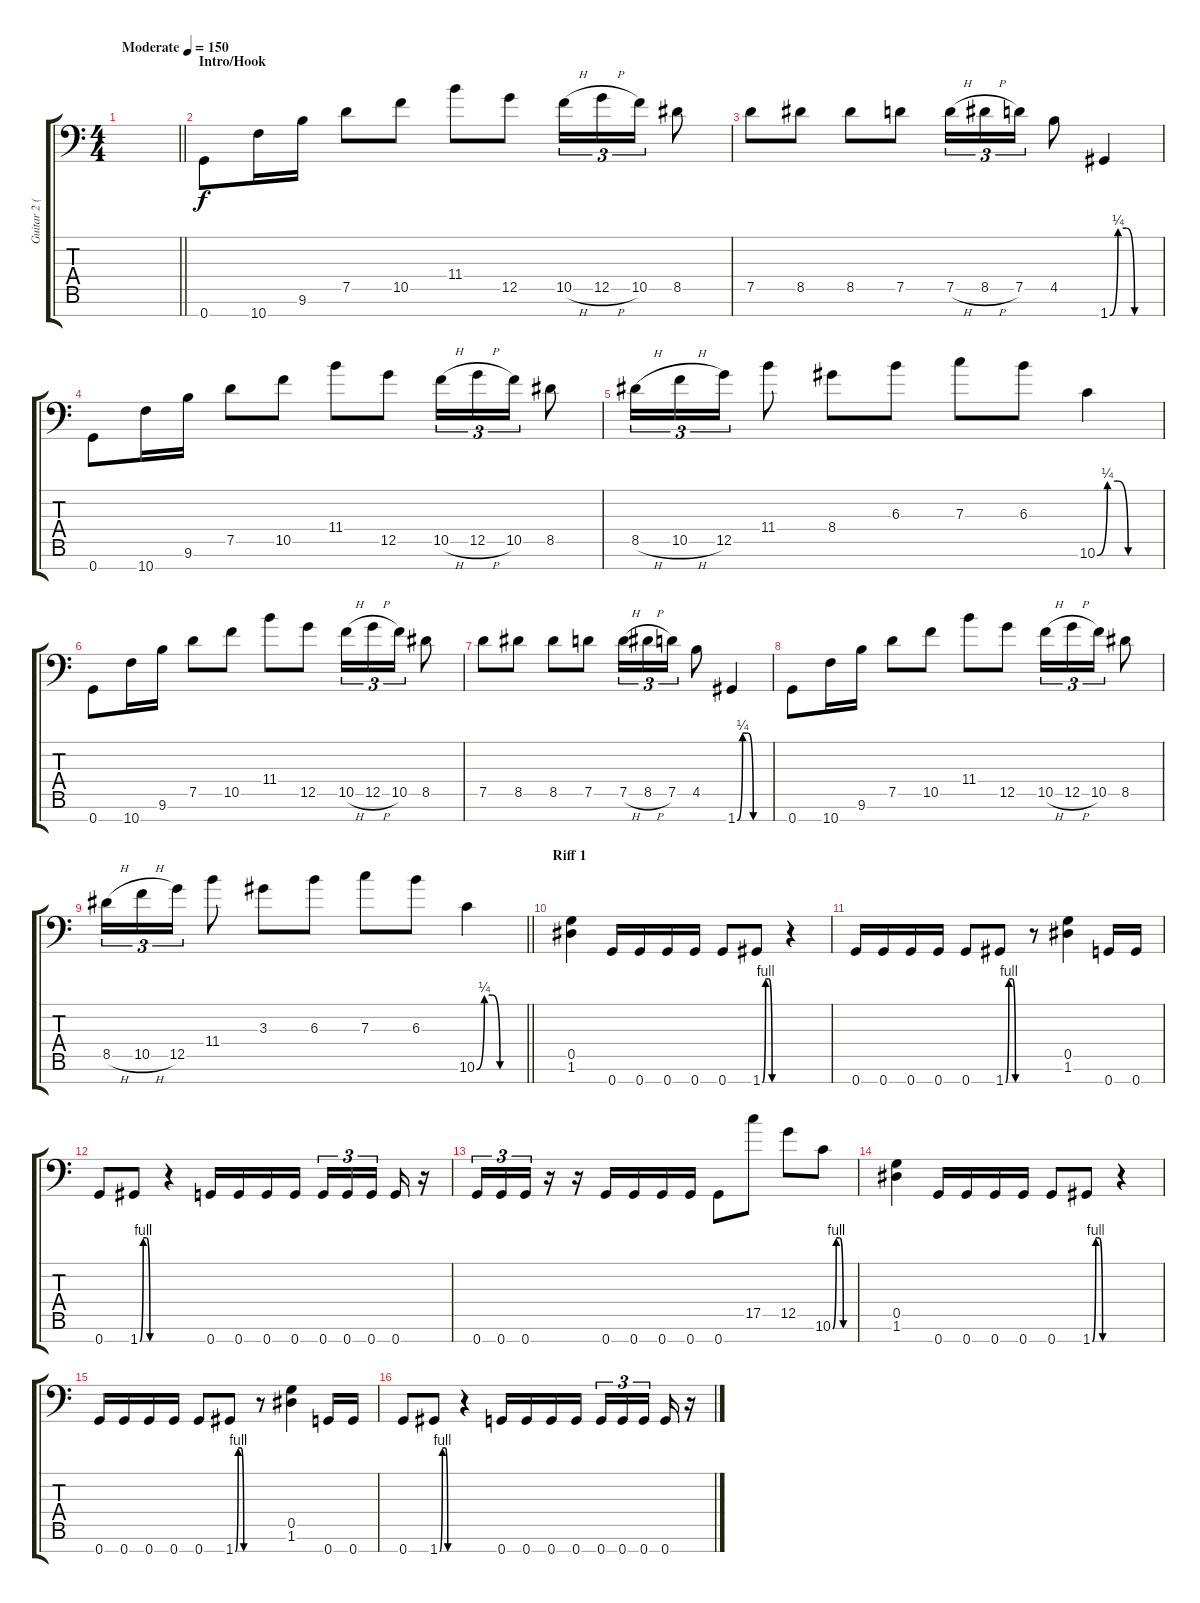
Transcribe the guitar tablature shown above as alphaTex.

\track ("Guitar 2 (Not Nessesary)" "Guitar 2 (") {instrument distortionguitar}
\staff {score tabs}
\tuning (D4 A3 F3 C3 G2 D2 G1) {hide}
\ts (4 4)
\tempo (150 "Moderate")
\clef f4
\barLineRight lightlight
\ks c
|
\section ("" "Intro/Hook")
0.7.8 10.7.16 9.6.16 7.5.8 10.5.8 11.4.8 12.5.8 10.5{h}.16{tu (3 2)} 12.5{h}.16{tu (3 2)} 10.5.16{tu (3 2)} 8.5.8 |
7.5.8 8.5.8 8.5.8 7.5.8 7.5{h}.16{tu (3 2)} 8.5{h}.16{tu (3 2)} 7.5.16{tu (3 2)} 4.5.8 1.7{be (custom 0 0 10 1 20 1 30 0 60 0)}.4 |
0.7.8 10.7.16 9.6.16 7.5.8 10.5.8 11.4.8 12.5.8 10.5{h}.16{tu (3 2)} 12.5{h}.16{tu (3 2)} 10.5.16{tu (3 2)} 8.5.8 |
8.5{h}.16{tu (3 2)} 10.5{h}.16{tu (3 2)} 12.5.16{tu (3 2)} 11.4.8 8.4.8 6.3.8 7.3.8 6.3.8 10.6{be (custom 0 0 10 1 20 1 30 0 60 0)}.4 |
0.7.8 10.7.16 9.6.16 7.5.8 10.5.8 11.4.8 12.5.8 10.5{h}.16{tu (3 2)} 12.5{h}.16{tu (3 2)} 10.5.16{tu (3 2)} 8.5.8 |
7.5.8 8.5.8 8.5.8 7.5.8 7.5{h}.16{tu (3 2)} 8.5{h}.16{tu (3 2)} 7.5.16{tu (3 2)} 4.5.8 1.7{be (custom 0 0 10 1 20 1 30 0 60 0)}.4 |
0.7.8 10.7.16 9.6.16 7.5.8 10.5.8 11.4.8 12.5.8 10.5{h}.16{tu (3 2)} 12.5{h}.16{tu (3 2)} 10.5.16{tu (3 2)} 8.5.8 |
\barLineRight lightlight
8.5{h}.16{tu (3 2)} 10.5{h}.16{tu (3 2)} 12.5.16{tu (3 2)} 11.4.8 3.3.8 6.3.8 7.3.8 6.3.8 10.6{be (custom 0 0 10 1 20 1 30 0 60 0)}.4 |
\section ("" "Riff 1")
(0.5 1.6).4 0.7.16 0.7.16 0.7.16 0.7.16 0.7.8 1.7{be (custom 0 0 10 4 20 4 30 0 60 0)}.8 r.4 |
0.7.16 0.7.16 0.7.16 0.7.16 0.7.8 1.7{be (custom 0 0 10 4 20 4 30 0 60 0)}.8 r.8 (0.5 1.6).4 0.7.16 0.7.16 |
0.7.8 1.7{be (custom 0 0 10 4 20 4 30 0 60 0)}.8 r.4 0.7.16 0.7.16 0.7.16 0.7.16 0.7.16{tu (3 2)} 0.7.16{tu (3 2)} 0.7.16{tu (3 2) beam splitsecondary} 0.7.16 r.16 |
0.7.16{tu (3 2)} 0.7.16{tu (3 2)} 0.7.16{tu (3 2)} r.16 r.16 0.7.16 0.7.16 0.7.16 0.7.16 0.7.8 17.5.8 12.5.8 10.6{be (custom 0 0 10 4 20 4 30 0 60 0)}.8 |
(0.5 1.6).4 0.7.16 0.7.16 0.7.16 0.7.16 0.7.8 1.7{be (custom 0 0 10 4 20 4 30 0 60 0)}.8 r.4 |
0.7.16 0.7.16 0.7.16 0.7.16 0.7.8 1.7{be (custom 0 0 10 4 20 4 30 0 60 0)}.8 r.8 (0.5 1.6).4 0.7.16 0.7.16 |
0.7.8 1.7{be (custom 0 0 10 4 20 4 30 0 60 0)}.8 r.4 0.7.16 0.7.16 0.7.16 0.7.16 0.7.16{tu (3 2)} 0.7.16{tu (3 2)} 0.7.16{tu (3 2) beam splitsecondary} 0.7.16 r.16
